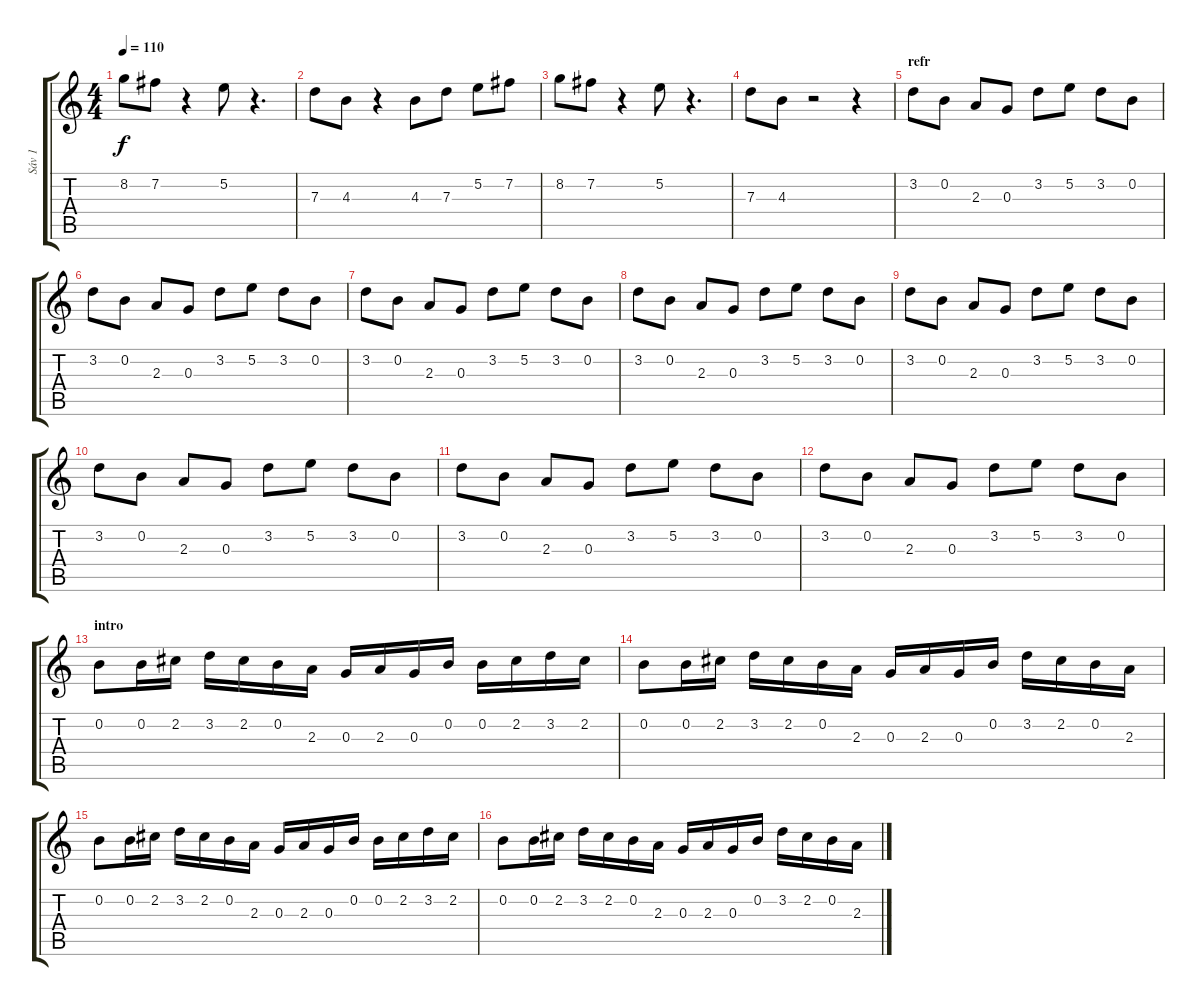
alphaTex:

\track ("Sáv 1" "Sáv 1") {instrument distortionguitar}
\staff {score tabs}
\tuning (E4 B3 G3 D3 A2 E2) {hide}
\ts (4 4)
\tempo 110
\clef g2
\ks c
8.2.8{dy f} 7.2.8 r.4 5.2.8 r.4{d} |
7.3.8 4.3.8 r.4 4.3.8 7.3.8 5.2.8 7.2.8 |
8.2.8 7.2.8 r.4 5.2.8 r.4{d} |
7.3.8 4.3.8 r.2 r.4 |
\section ("" "refr")
3.2.8{instrument overdrivenguitar} 0.2.8 2.3.8 0.3.8 3.2.8 5.2.8 3.2.8 0.2.8 |
3.2.8 0.2.8 2.3.8 0.3.8 3.2.8 5.2.8 3.2.8 0.2.8 |
3.2.8 0.2.8 2.3.8 0.3.8 3.2.8 5.2.8 3.2.8 0.2.8 |
3.2.8 0.2.8 2.3.8 0.3.8 3.2.8 5.2.8 3.2.8 0.2.8 |
3.2.8 0.2.8 2.3.8 0.3.8 3.2.8 5.2.8 3.2.8 0.2.8 |
3.2.8 0.2.8 2.3.8 0.3.8 3.2.8 5.2.8 3.2.8 0.2.8 |
3.2.8 0.2.8 2.3.8 0.3.8 3.2.8 5.2.8 3.2.8 0.2.8 |
3.2.8 0.2.8 2.3.8 0.3.8 3.2.8 5.2.8 3.2.8 0.2.8 |
\section ("" "intro")
0.2.8 0.2.16 2.2.16 3.2.16 2.2.16 0.2.16 2.3.16 0.3.16 2.3.16 0.3.16 0.2.16 0.2.16 2.2.16 3.2.16 2.2.16 |
0.2.8 0.2.16 2.2.16 3.2.16 2.2.16 0.2.16 2.3.16 0.3.16 2.3.16 0.3.16 0.2.16 3.2.16 2.2.16 0.2.16 2.3.16 |
0.2.8 0.2.16 2.2.16 3.2.16 2.2.16 0.2.16 2.3.16 0.3.16 2.3.16 0.3.16 0.2.16 0.2.16 2.2.16 3.2.16 2.2.16 |
0.2.8 0.2.16 2.2.16 3.2.16 2.2.16 0.2.16 2.3.16 0.3.16 2.3.16 0.3.16 0.2.16 3.2.16 2.2.16 0.2.16 2.3.16
